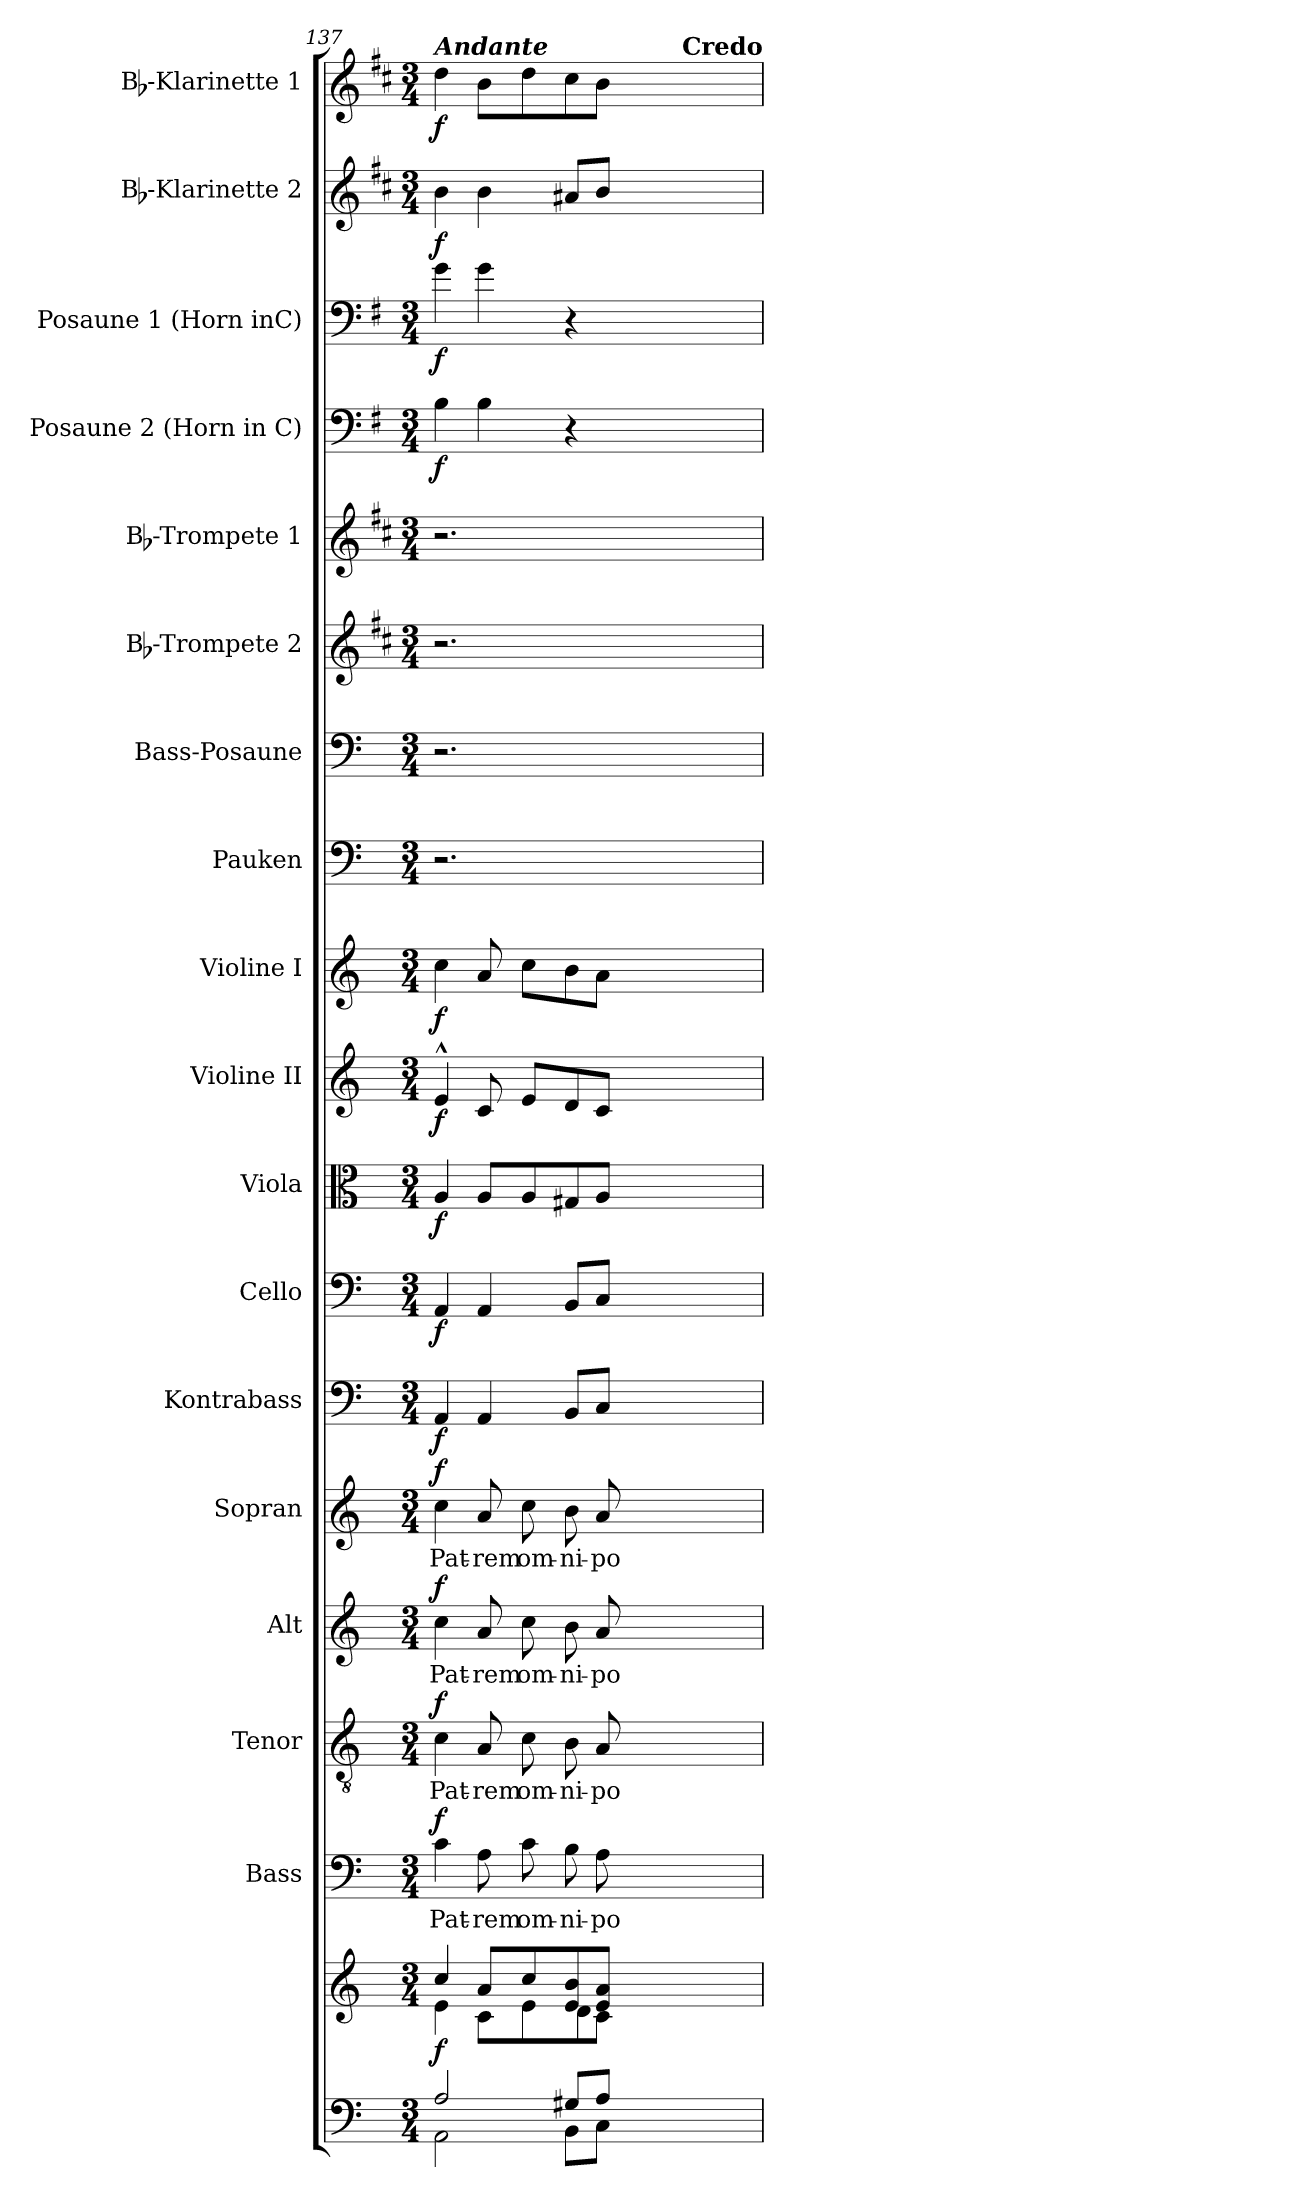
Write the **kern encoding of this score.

**kern	**kern	**dynam	**kern	**text	**dynam	**kern	**text	**dynam	**kern	**text	**dynam	**kern	**text	**dynam	**kern	**dynam	**kern	**dynam	**kern	**dynam	**kern	**dynam	**kern	**dynam	**kern	**kern	**kern	**kern	**kern	**dynam	**kern	**dynam	**kern	**dynam	**kern	**dynam
*part18	*part18	*part18	*part17	*part17	*part17	*part16	*part16	*part16	*part15	*part15	*part15	*part14	*part14	*part14	*part13	*part13	*part12	*part12	*part11	*part11	*part10	*part10	*part9	*part9	*part8	*part7	*part6	*part5	*part4	*part4	*part3	*part3	*part2	*part2	*part1	*part1
*staff19	*staff18	*staff18/19	*staff17	*staff17	*staff17	*staff16	*staff16	*staff16	*staff15	*staff15	*staff15	*staff14	*staff14	*staff14	*staff13	*staff13	*staff12	*staff12	*staff11	*staff11	*staff10	*staff10	*staff9	*staff9	*staff8	*staff7	*staff6	*staff5	*staff4	*staff4	*staff3	*staff3	*staff2	*staff2	*staff1	*staff1
*	*	*	*I"Bass	*	*	*I"Tenor	*	*	*I"Alt	*	*	*I"Sopran	*	*	*I"Kontrabass	*	*I"Cello	*	*I"Viola	*	*I"Violine II	*	*I"Violine I	*	*I"Pauken	*I"Bass-Posaune	*I"Bb-Trompete 2	*I"Bb-Trompete 1	*I"Posaune 2 (Horn in C)	*	*I"Posaune 1 (Horn inC)	*	*I"Bb-Klarinette 2	*	*I"Bb-Klarinette 1	*
*	*	*	*I'B.	*	*	*I'T.	*	*	*I'A.	*	*	*I'S.	*	*	*I'Kb.	*	*	*	*I'Vla.	*	*I'Vl. II	*	*I'Vl. I	*	*I'Pk.	*I'B-Pos.	*I'Bb Trp. 2	*I'Bb Trp. 1	*I'Pos. 2	*	*I'Pos. 1	*	*I'Bb Kl. 2	*	*I'Bb Kl. 1	*
!!LO:PB:g=z
*clefF4	*clefG2	*	*clefF4	*	*	*clefGv2	*	*	*clefG2	*	*	*clefG2	*	*	*clefF4	*	*clefF4	*	*clefC3	*	*clefG2	*	*clefG2	*	*clefF4	*clefF4	*clefG2	*clefG2	*clefF4	*	*clefF4	*	*clefG2	*	*clefG2	*
*	*	*	*	*	*	*	*	*	*	*	*	*	*	*	*ITrd7c12	*	*	*	*	*	*	*	*	*	*	*	*ITrd1c2	*ITrd1c2	*ITrd4c7	*	*ITrd4c7	*	*ITrd1c2	*	*ITrd1c2	*
*k[]	*k[]	*	*k[]	*	*	*k[]	*	*	*k[]	*	*	*k[]	*	*	*k[]	*	*k[]	*	*k[]	*	*k[]	*	*k[]	*	*k[]	*k[]	*k[]	*k[]	*k[]	*	*k[]	*	*k[]	*	*k[]	*
*C:	*C:	*	*C:	*	*	*C:	*	*	*C:	*	*	*C:	*	*	*C:	*	*C:	*	*C:	*	*C:	*	*C:	*	*C:	*C:	*C:	*C:	*C:	*	*C:	*	*C:	*	*C:	*
*M3/4	*M3/4	*	*M3/4	*	*	*M3/4	*	*	*M3/4	*	*	*M3/4	*	*	*M3/4	*	*M3/4	*	*M3/4	*	*M3/4	*	*M3/4	*	*M3/4	*M3/4	*M3/4	*M3/4	*M3/4	*	*M3/4	*	*M3/4	*	*M3/4	*
=137	=137	=137	=137	=137	=137	=137	=137	=137	=137	=137	=137	=137	=137	=137	=137	=137	=137	=137	=137	=137	=137	=137	=137	=137	=137	=137	=137	=137	=137	=137	=137	=137	=137	=137	=137	=137
*^	*^	*	*	*	*	*	*	*	*	*	*	*	*	*	*	*	*	*	*	*	*	*	*	*	*	*	*	*	*	*	*	*	*	*	*	*
!	!	!	!	!	!	!	!	!	!	!	!	!	!	!	!	!	!	!	!	!	!	!	!	!	!	!	!	!	!	!	!	!	!	!	!	!	!LO:TX:a:Bi:t=Andante	!
!	!	!	!	!LO:DY:b	!	!LO:LY:b	!LO:DY:a	!	!LO:LY:b	!LO:DY:a	!	!LO:LY:b	!LO:DY:a	!	!LO:LY:b	!LO:DY:a	!	!LO:DY:b	!	!LO:DY:b	!	!LO:DY:b	!	!LO:DY:b	!	!LO:DY:b	!	!	!	!	!	!LO:DY:b	!	!LO:DY:b	!	!LO:DY:b	!	!LO:DY:b
2A/	2AA\	4cc/	4e\	f	4c\	Pat-	f	4c\	Pat-	f	4cc\	Pat-	f	4cc\	Pat-	f	4AAA/	f	4AA/	f	4A/	f	4e^^>/	f	4cc\	f	2.r	2.r	2.r	2.r	4E\	f	4c\	f	4a\	f	4cc\	f
!	!	!	!	!	!	!LO:LY:b	!	!	!LO:LY:b	!	!	!LO:LY:b	!	!	!LO:LY:b	!	!	!	!	!	!	!	!	!	!	!	!	!	!	!	!	!	!	!	!	!	!	!
.	.	8a/L	8c\L	.	8A\	-rem	.	8A/	-rem	.	8a/	-rem	.	8a/	-rem	.	4AAA/	.	4AA/	.	8A/L	.	8c/	.	8a/	.	.	.	.	.	4E\	.	4c\	.	4a\	.	8a\L	.
!	!	!	!	!	!	!LO:LY:b	!	!	!LO:LY:b	!	!	!LO:LY:b	!	!	!LO:LY:b	!	!	!	!	!	!	!	!	!	!	!	!	!	!	!	!	!	!	!	!	!	!	!
.	.	8cc/	8e\	.	8c\	om-	.	8c\	om-	.	8cc\	om-	.	8cc\	om-	.	.	.	.	.	8A/	.	8e/L	.	8cc\L	.	.	.	.	.	.	.	.	.	.	.	8cc\	.
!	!	!	!	!	!	!LO:LY:b	!	!	!LO:LY:b	!	!	!LO:LY:b	!	!	!LO:LY:b	!	!	!	!	!	!	!	!	!	!	!	!	!	!	!	!	!	!	!	!	!	!	!
8G#X/L	8BB\L	8e/ 8b/	8d\	.	8B\	-ni-	.	8B\	-ni-	.	8b\	-ni-	.	8b\	-ni-	.	8BBB/L	.	8BB/L	.	8G#X/	.	8d/	.	8b\	.	.	.	.	.	4r	.	4r	.	8g#X/L	.	8b\	.
!	!	!	!	!	!	!LO:LY:b	!	!	!LO:LY:b	!	!	!LO:LY:b	!	!	!LO:LY:b	!	!	!	!	!	!	!	!	!	!	!	!	!	!	!	!	!	!	!	!	!	!	!
8A/J	8C\J	8e/ 8a/J	8c\J	.	8A\	-po-	.	8A/	-po-	.	8a/	-po-	.	8a/	-po-	.	8CC/J	.	8C/J	.	8A/J	.	8c/J	.	8a\J	.	.	.	.	.	.	.	.	.	8a/J	.	8a\J	.
1...ryy	1...ryy	1...ryy	1...ryy	.	1...ryy	.	.	1...ryy	.	.	1...ryy	.	.	1...ryy	.	.	1...ryy	.	1...ryy	.	1...ryy	.	1...ryy	.	1...ryy	.	1...ryy	1...ryy	1...ryy	1...ryy	1...ryy	.	1...ryy	.	1...ryy	.	1...ryy	.
!	!	!	!	!	!	!	!	!	!	!	!	!	!	!	!	!	!	!	!	!	!	!	!	!	!	!	!	!	!	!	!	!	!	!	!	!	!LO:TX:a:B:t=Credo	!
*v	*v	*	*	*	*	*	*	*	*	*	*	*	*	*	*	*	*	*	*	*	*	*	*	*	*	*	*	*	*	*	*	*	*	*	*	*	*	*
*	*v	*v	*	*	*	*	*	*	*	*	*	*	*	*	*	*	*	*	*	*	*	*	*	*	*	*	*	*	*	*	*	*	*	*	*	*	*
=	=	=	=	=	=	=	=	=	=	=	=	=	=	=	=	=	=	=	=	=	=	=	=	=	=	=	=	=	=	=	=	=	=	=	=	=
*-	*-	*-	*-	*-	*-	*-	*-	*-	*-	*-	*-	*-	*-	*-	*-	*-	*-	*-	*-	*-	*-	*-	*-	*-	*-	*-	*-	*-	*-	*-	*-	*-	*-	*-	*-	*-
